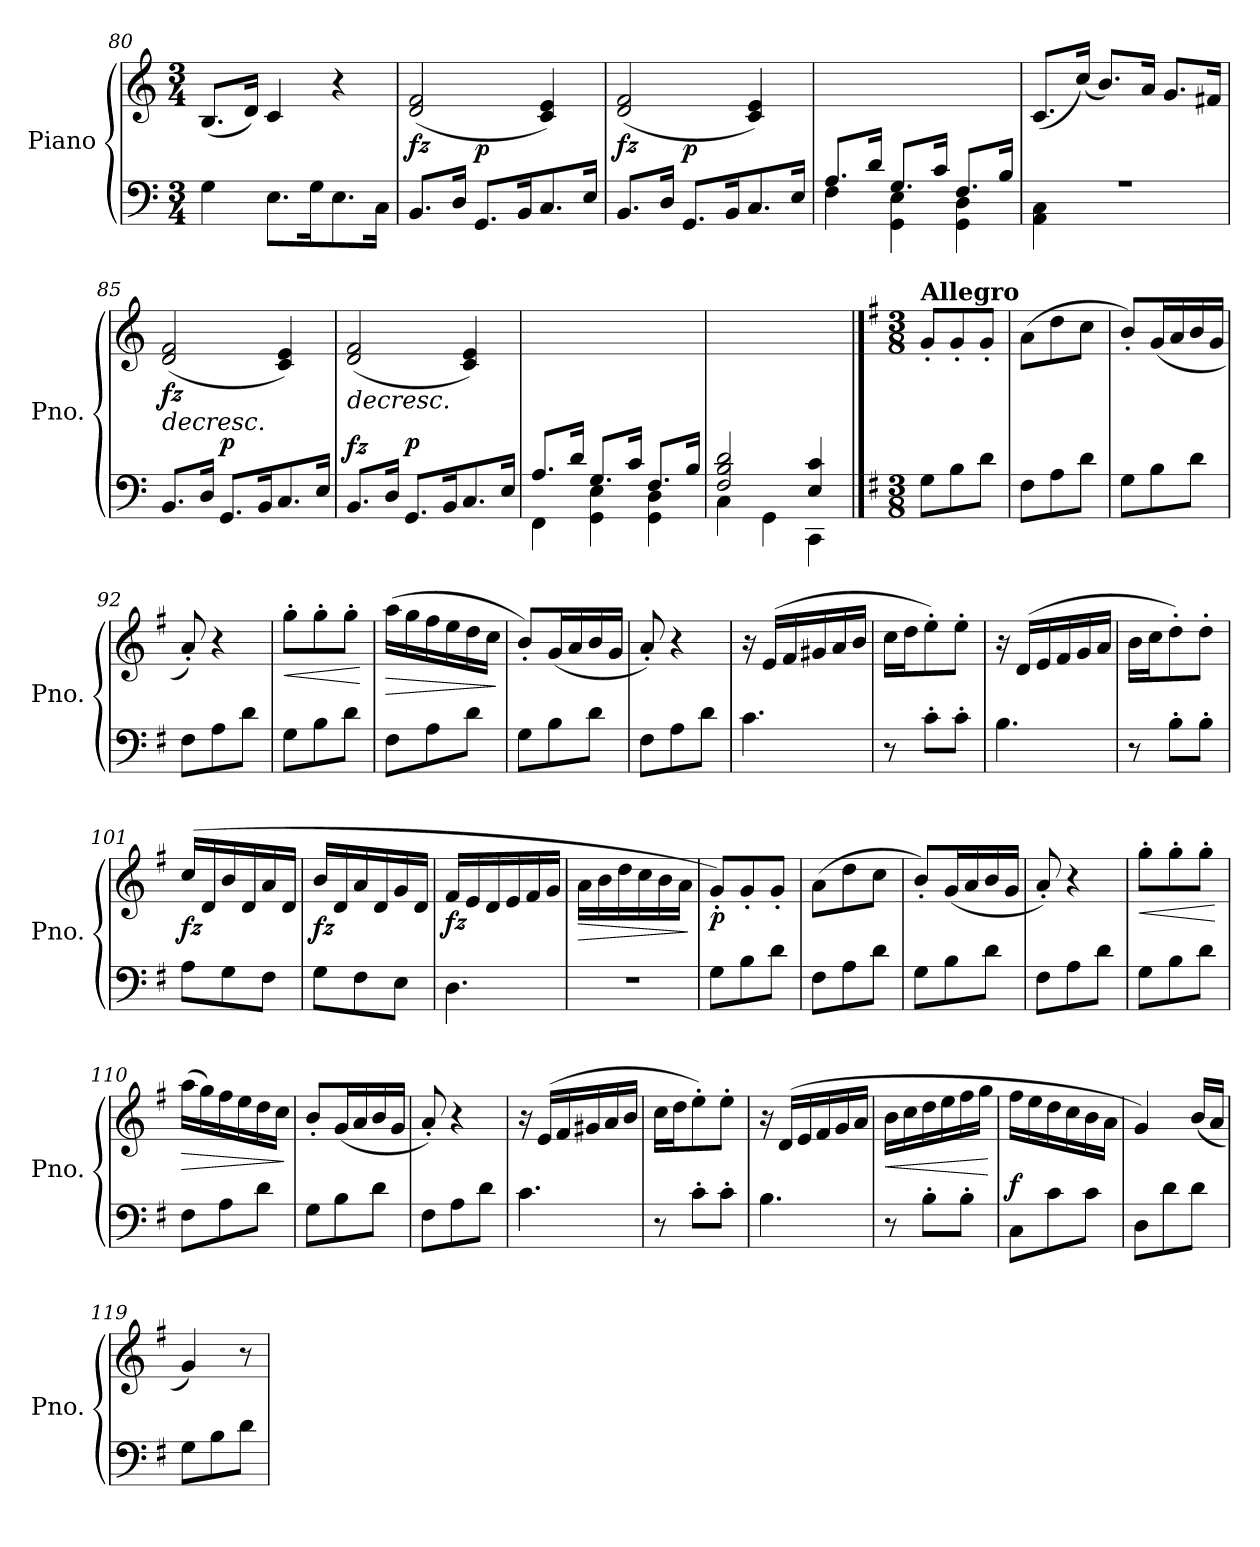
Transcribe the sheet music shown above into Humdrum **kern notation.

**kern	**kern	**dynam
*part1	*part1	*part1
*staff2	*staff1	*staff1/2
*I"Piano	*	*
*I'Pno.	*	*
*clefF4	*clefG2	*
*k[]	*k[]	*
*M3/4	*M3/4	*
=80	=80	=80
4G\	(<8.B/L	.
.	16d/Jk)	.
8.E\L	4c/	.
16G\K	.	.
8.E\	4r	.
16C\Jk	.	.
=81	=81	=81
!	!	!LO:DY:b
8.BB/L	(<2d/ 2f/	fz
16D/Jk	.	.
!	!	!LO:DY:a=2
8.GG/L	.	p
16BB/K	.	.
8.C/	4c/ 4e/)	.
16E/Jk	.	.
=82	=82	=82
!	!	!LO:DY:b
8.BB/L	(<2d/ 2f/	fz
16D/Jk	.	.
!	!	!LO:DY:a=2
8.GG/L	.	p
16BB/K	.	.
8.C/	4c/ 4e/)	.
16E/Jk	.	.
!!LO:LB:g=z
=83	=83	=83
*^	*	*
8.A/L	4F\	2.ryy	.
16d/Jk	.	.	.
8.G/L	4GG\ 4E\	.	.
16c/Jk	.	.	.
8.F/L	4GG\ 4D\	.	.
16B/Jk	.	.	.
=84	=84	=84	=84
2.r	4AA\ 4C\	(<8.c/L	.
.	.	(<16cc/Jk)	.
.	2ryy	8.b/L)	.
.	.	16a/Jk	.
.	.	8.g/L	.
.	.	16f#X/Jk	.
*v	*v	*	*
=85	=85	=85
!	!	!LO:HP:b
!	!	!LO:DY:n=1:b
8.BB/L	(<2d/ 2f/	> fz
16D/Jk	.	.
!	!	!LO:DY:n=2:a=2
8.GG/L	.	p
16BB/K	.	.
8.C/	4c/ 4e/)	.
16E/Jk	.	.
.	.	]
=86	=86	=86
!	!	!LO:HP:b
!	!	!LO:DY:n=1:a=2
8.BB/L	(<2d/ 2f/	> fz
16D/Jk	.	.
!	!	!LO:DY:n=2:a=2
8.GG/L	.	p
16BB/K	.	.
8.C/	4c/ 4e/)	.
16E/Jk	.	.
.	.	]
=87	=87	=87
*^	*	*
8.A/L	4FF\	2.ryy	.
16d/Jk	.	.	.
8.G/L	4GG\ 4E\	.	.
16c/Jk	.	.	.
8.F/L	4GG\ 4D\	.	.
16B/Jk	.	.	.
=88	=88	=88	=88
2F/ 2B/ 2d/	4C\	2.ryy	.
.	4GG\	.	.
4E/ 4c/	4CC\	.	.
*v	*v	*	*
!!LO:PB:g=z
==89	==89	==89
*k[f#]	*k[f#]	*
*M3/8	*M3/8	*
*	*MM120	*
*^	*	*
!	!	!LO:TX:a:B:t=Allegro	!
!LO:TX:a:i:t=dolce	!	!	!
*v	*v	*	*
8G\L	8g'/L	.
8B\	8g'/	.
8d\J	8g'/J	.
=90	=90	=90
8F#\L	(>8a\L	.
8A\	8dd\	.
8d\J	8cc\J	.
=91	=91	=91
8G\L	8b'/L)	.
8B\	(<16g/L	.
.	16a/	.
8d\J	16b/	.
.	16g/JJ	.
=92	=92	=92
8F#\L	8a'/)	.
8A\	4r	.
8d\J	.	.
=93	=93	=93
!	!	!LO:HP:b
8G\L	8gg'\L	<
8B\	8gg'\	.
8d\J	8gg'\J	.
.	.	[
=94	=94	=94
!	!	!LO:HP:b
8F#\L	(>16aa\LL	>
.	16gg\	.
8A\	16ff#\	.
.	16ee\	.
8d\J	16dd\	.
.	16cc\JJ	.
.	.	]
=95	=95	=95
8G\L	8b'/L)	.
8B\	(<16g/L	.
.	16a/	.
8d\J	16b/	.
.	16g/JJ	.
=96	=96	=96
8F#\L	8a'/)	.
8A\	4r	.
8d\J	.	.
=97	=97	=97
4.c\	16r	.
.	(>16e/LL	.
.	16f#/	.
.	16g#X/	.
.	16a/	.
.	16b/JJ	.
=98	=98	=98
8r	16cc\LL	.
.	16dd\J	.
8c'\L	8ee'\)	.
8c'\J	8ee'\J	.
=99	=99	=99
4.B\	16r	.
.	(>16d/LL	.
.	16e/	.
.	16f#/	.
.	16g/	.
.	16a/JJ	.
=100	=100	=100
8r	16b\LL	.
.	16cc\J	.
8B'\L	8dd'\)	.
8B'\J	8dd'\J	.
!!LO:LB:g=z
=101	=101	=101
!	!	!LO:DY:b
8A\L	(>16cc/LL	fz
.	16d/	.
8G\	16b/	.
.	16d/	.
8F#\J	16a/	.
.	16d/JJ	.
=102	=102	=102
!	!	!LO:DY:b
8G\L	16b/LL	fz
.	16d/	.
8F#\	16a/	.
.	16d/	.
8E\J	16g/	.
.	16d/JJ	.
=103	=103	=103
!	!	!LO:DY:b
4.D\	16f#/LL	fz
.	16e/	.
.	16d/	.
.	16e/	.
.	16f#/	.
.	16g/JJ	.
=104	=104	=104
!	!	!LO:HP:b
4.r	16a\LL	>
.	16b\	.
.	16dd\	.
.	16cc\	.
.	16b\	.
.	16a\JJ	.
.	.	]
=105	=105	=105
!	!	!LO:DY:b
8G\L	8g'/L)	p
8B\	8g'/	.
8d\J	8g'/J	.
=106	=106	=106
8F#\L	(>8a\L	.
8A\	8dd\	.
8d\J	8cc\J	.
=107	=107	=107
8G\L	8b'/L)	.
8B\	(<16g/L	.
.	16a/	.
8d\J	16b/	.
.	16g/JJ	.
=108	=108	=108
8F#\L	8a'/)	.
8A\	4r	.
8d\J	.	.
=109	=109	=109
!	!	!LO:HP:b
8G\L	8gg'\L	<
8B\	8gg'\	.
8d\J	8gg'\J	.
.	.	[
=110	=110	=110
!	!	!LO:HP:b
8F#\L	(>16aa\LL	>
.	16gg\)	.
8A\	16ff#\	.
.	16ee\	.
8d\J	16dd\	.
.	16cc\JJ	.
.	.	]
=111	=111	=111
8G\L	8b'/L	.
8B\	(<16g/L	.
.	16a/	.
8d\J	16b/	.
.	16g/JJ	.
!!LO:LB:g=z
=112	=112	=112
8F#\L	8a'/)	.
8A\	4r	.
8d\J	.	.
=113	=113	=113
4.c\	16r	.
.	(>16e/LL	.
.	16f#/	.
.	16g#X/	.
.	16a/	.
.	16b/JJ	.
=114	=114	=114
8r	16cc\LL	.
.	16dd\J	.
8c'\L	8ee'\)	.
8c'\J	8ee'\J	.
=115	=115	=115
4.B\	16r	.
.	(>16d/LL	.
.	16e/	.
.	16f#/	.
.	16g/	.
.	16a/JJ	.
=116	=116	=116
!	!	!LO:HP:b
8r	16b\LL	<
.	16cc\	.
8B'\L	16dd\	.
.	16ee\	.
8B'\J	16ff#\	.
.	16gg\JJ	.
.	.	[
=117	=117	=117
!	!	!LO:DY:a=2
8C\L	16ff#\LL	f
.	16ee\	.
8c\	16dd\	.
.	16cc\	.
8c\J	16b\	.
.	16a\JJ	.
=118	=118	=118
8D\L	4g/)	.
8d\	.	.
8d\J	(<16b/LL	.
.	16a/JJ	.
=119	=119	=119
8G\L	4g/)	.
8B\	.	.
8d\J	8r	.
=	=	=
*-	*-	*-
